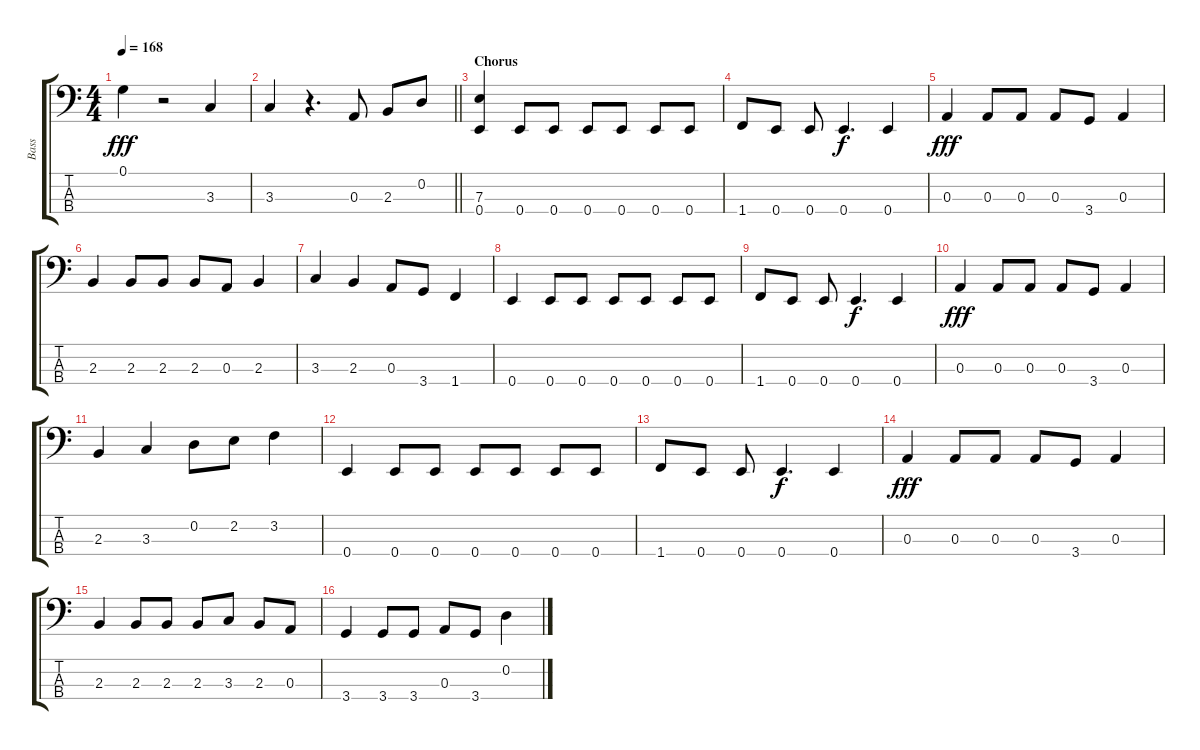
\track ("Bass" "Bass") {instrument electricbasspick}
\staff {score tabs}
\tuning (G2 D2 A1 E1) {hide}
\ts (4 4)
\tempo 168
\clef f4
\ks c
0.1.4{dy fff} r.2 3.3.4 |
\barLineRight lightlight
3.3.4 r.4{d} 0.3.8 2.3.8 0.2.8 |
\section ("" "Chorus")
(7.3 0.4).4 0.4.8 0.4.8 0.4.8 0.4.8 0.4.8 0.4.8 |
1.4.8 0.4.8 0.4.8 0.4.4{d dy f} 0.4.4 |
0.3.4{dy fff} 0.3.8 0.3.8 0.3.8 3.4.8 0.3.4 |
2.3.4 2.3.8 2.3.8 2.3.8 0.3.8 2.3.4 |
3.3.4 2.3.4 0.3.8 3.4.8 1.4.4 |
0.4.4 0.4.8 0.4.8 0.4.8 0.4.8 0.4.8 0.4.8 |
1.4.8 0.4.8 0.4.8 0.4.4{d dy f} 0.4.4 |
0.3.4{dy fff} 0.3.8 0.3.8 0.3.8 3.4.8 0.3.4 |
2.3.4 3.3.4 0.2.8 2.2.8 3.2.4 |
0.4.4 0.4.8 0.4.8 0.4.8 0.4.8 0.4.8 0.4.8 |
1.4.8 0.4.8 0.4.8 0.4.4{d dy f} 0.4.4 |
0.3.4{dy fff} 0.3.8 0.3.8 0.3.8 3.4.8 0.3.4 |
2.3.4 2.3.8 2.3.8 2.3.8 3.3.8 2.3.8 0.3.8 |
3.4.4 3.4.8 3.4.8 0.3.8 3.4.8 0.2.4
